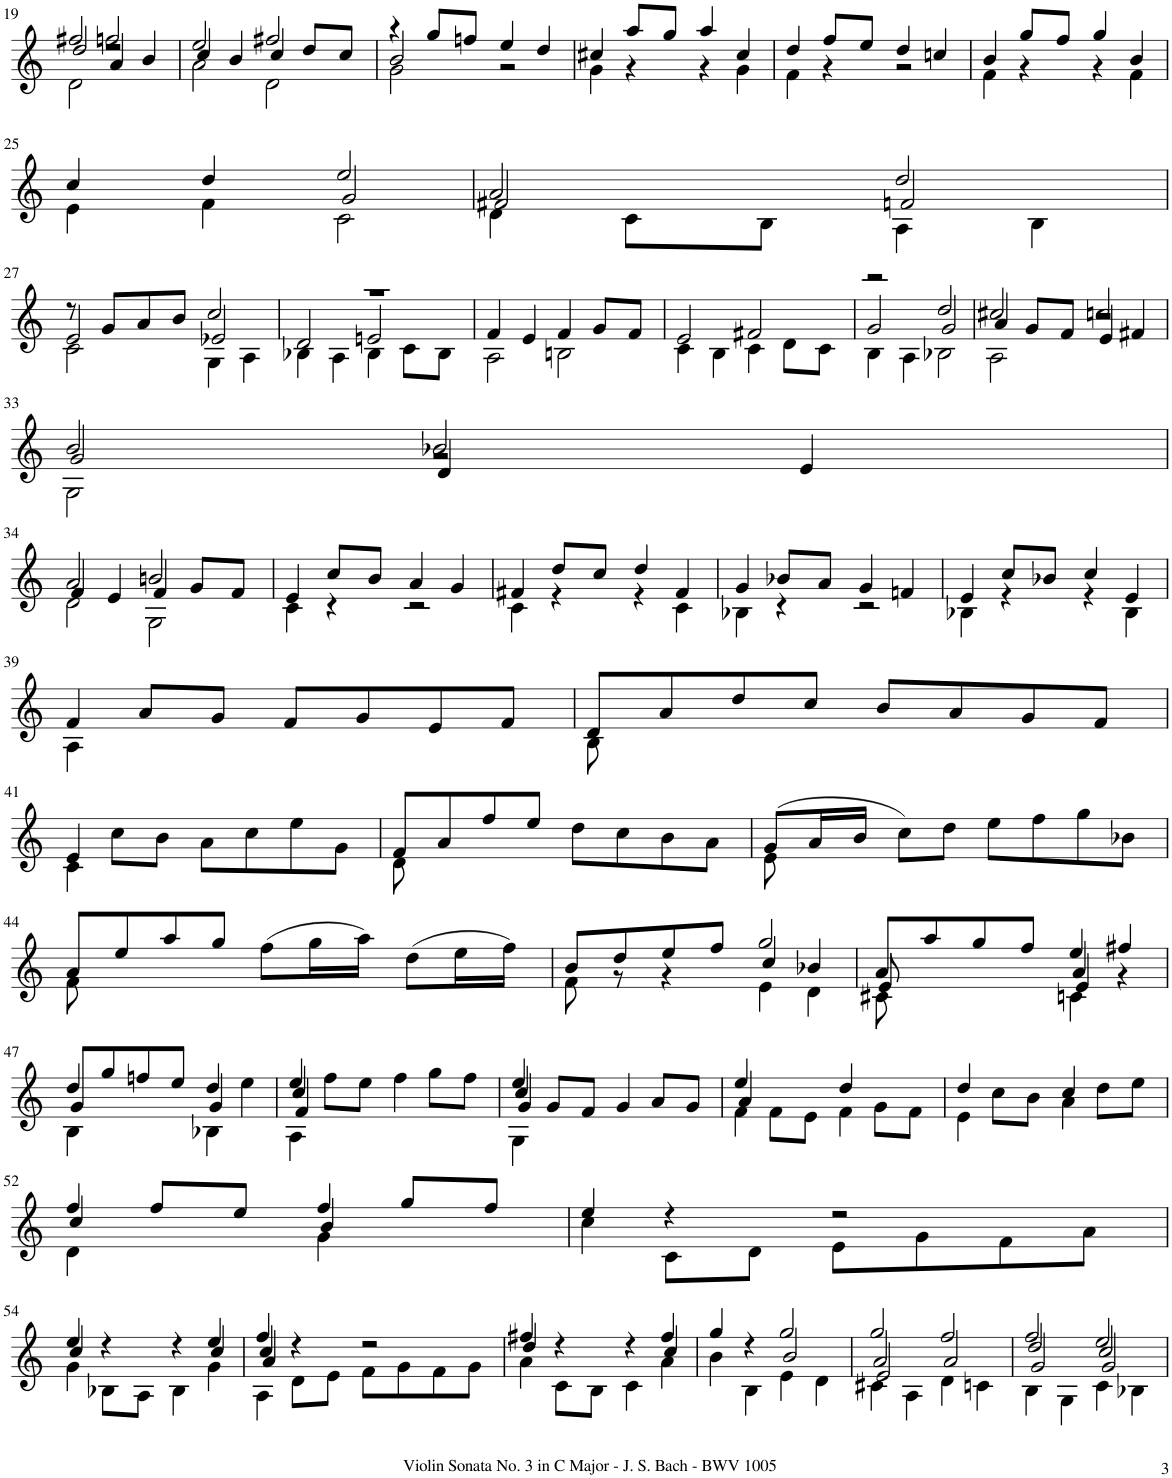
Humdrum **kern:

**kern
*part1
*staff1
*I"Violin
*I'Vln.
!!LO:PB:g=z
*clefG2
*k[]
*M2/2
*met(c|)
=19
*^
*	*^
2ff#X/	2d\	2dd/
2ffn/	2r	4a/
.	.	4b/
=20	=20	=20
2ee/	2a\	4cc/
.	.	4b/
2ff#X/	2d\	4cc/
.	.	8dd/L
.	.	8cc/J
=21	=21	=21
4r	2g\	2b/
8gg/L	.	.
8ffn/J	.	.
4ee/	2r	2ryy
4dd/	.	.
*	*v	*v
=22	=22
4cc#X/	4g\
8aa/L	4r
8gg/J	.
4aa/	4r
4cc#/	4g\
=23	=23
4dd/	4f\
8ff/L	4r
8ee/J	.
4dd/	2r
4ccn/	.
=24	=24
4b/	4f\
8gg/L	4r
8ff/J	.
4gg/	4r
4b/	4f\
!!LO:LB:g=z	!!
=25	=25
*	*^
4cc/	4e\	2ryy
4dd/	4f\	.
2ee/	2c\	2g/
=26	=26	=26
2a/	4d\	2f#X/
.	8c\L	.
.	8B\J	.
2dd/	4A\	2fn/
.	4B\	.
!!LO:LB:g=z	!!	!!
=27	=27	=27
8r	2c\	2e/
8g/L	.	.
8a/	.	.
8b/J	.	.
2cc/	4G\	2e-X/
.	4A\	.
=28	=28	=28
1r	4B-X\	2d/
.	4A\	.
.	4B-\	2en/
.	8c\L	.
.	8B-\J	.
*	*v	*v
=29	=29
4f/	2A\
4e/	.
4f/	2Bn\
8g/L	.
8f/J	.
=30	=30
2e/	4c\
.	4B\
2f#X/	4c\
.	8d\L
.	8c\J
=31	=31
*	*^
2r	4B\	2g/
.	4A\	.
2dd/	2B-X\	2g/
=32	=32	=32
2cc#X/	2A\	4a/
.	.	8g/L
.	.	8f/J
2ccn/	2r	4e/
.	.	4f#X/
!!LO:LB:g=z	!!	!!
=33	=33	=33
2b/	2G\	2g/
2b-X/	2r	4d/
.	.	4e/
!!LO:LB:g=z	!!	!!
=34	=34	=34
2a/	2d\	4f/
.	.	4e/
2bn/	2G\	4f/
.	.	8g/L
.	.	8f/J
*	*v	*v
=35	=35
4e/	4c\
8cc/L	4r
8b/J	.
4a/	2r
4g/	.
=36	=36
4f#X/	4c\
8dd/L	4r
8cc/J	.
4dd/	4r
4f#/	4c\
=37	=37
4g/	4B-X\
8b-X/L	4r
8a/J	.
4g/	2r
4fn/	.
=38	=38
4e/	4B-X\
8cc/L	4r
8b-X/J	.
4cc/	4r
4e/	4B-\
!!LO:LB:g=z	!!
=39	=39
4f/	4A\
8a/L	4ryy
8g/J	.
8f/L	2ryy
8g/	.
8e/	.
8f/J	.
=40	=40
8d/L	8B\
8a/	8ryy
8dd/	4ryy
8cc/J	.
8b/L	2ryy
8a/	.
8g/	.
8f/J	.
!!LO:LB:g=z	!!
=41	=41
4e/	4c\
8cc\L	4ryy
8b\J	.
8a\L	2ryy
8cc\	.
8ee\	.
8g\J	.
=42	=42
8f/L	8d\
8a/	8ryy
8ff/	4ryy
8ee/J	.
8dd\L	2ryy
8cc\	.
8b\	.
8a\J	.
=43	=43
(8g/L	8e\
16a/L	8ryy
16b/JJ	.
8cc\L)	4ryy
8dd\J	.
8ee\L	2ryy
8ff\	.
8gg\	.
8b-X\J	.
!!LO:LB:g=z	!!
=44	=44
8a/L	8f\
8ee/	8ryy
8aa/	4ryy
8gg/J	.
(8ff\L	2ryy
16gg\L	.
16aa\JJ)	.
(8dd\L	.
16ee\L	.
16ff\JJ)	.
=45	=45
*	*^
8b/L	8f\	2ryy
8dd/	8r	.
8ee/	4r	.
8ff/J	.	.
2gg/	4e\	4cc/
.	4d\	4b-X/
=46	=46	=46
*	*	*^
8a/L	8c#X\	8e/	2ryy
8aa/	8ryy	8ryy	.
8gg/	4ryy	4ryy	.
8ff/J	.	.	.
4ee/	4cn\	4a/	4e/
4ff#X/	4r	4ryy	4ryy
*	*	*v	*v
!!LO:LB:g=z
=47	=47	=47
4dd/	4B\	8g/L
.	.	8gg/
4ryy	4ryy	8ffn/
.	.	8ee/J
4dd/	4B-X\	4g/
4ee\	4ryy	4ryy
=48	=48	=48
*	*	*^
4ee/	4A\	4cc/	4f/
8ff\L	4ryy	4ryy	4ryy
8ee\J	.	.	.
4ff\	2ryy	2ryy	2ryy
8gg\L	.	.	.
8ff\J	.	.	.
=49	=49	=49	=49
4ee/	4G\	4cc/	4g/
8g/L	4ryy	4ryy	4ryy
8f/J	.	.	.
4g/	2ryy	2ryy	2ryy
8a/L	.	.	.
8g/J	.	.	.
*	*	*v	*v
=50	=50	=50
4ee/	4f\	4a/
8f\L	4ryy	4ryy
8e\J	.	.
4dd/	4f\	2ryy
8g\L	4ryy	.
8f\J	.	.
*	*v	*v
=51	=51
4dd/	4e\
8cc\L	4ryy
8b\J	.
4cc/	4a\
8dd\L	4ryy
8ee\J	.
!!LO:LB:g=z	!!
=52	=52
*	*^
4ff/	4d\	4cc/
8ff/L	4ryy	4ryy
8ee/J	.	.
4ff/	4g\	4b/
8gg/L	4ryy	4ryy
8ff/J	.	.
*	*v	*v
=53	=53
4ee/	4cc\
4r	8c\L
.	8d\J
2r	8e\L
.	8g\
.	8f\
.	8a\J
!!LO:LB:g=z	!!
=54	=54
*	*^
4ee/	4g\	4cc/
4r	8B-X\L	4ryy
.	8A\J	.
4r	4B-\	4ryy
4ee/	4g\	4cc/
=55	=55	=55
*	*	*^
4ff/	4A\	4cc/	4a/
4r	8d\L	4ryy	4ryy
.	8e\J	.	.
2r	8f\L	2ryy	2ryy
.	8g\	.	.
.	8f\	.	.
.	8g\J	.	.
*	*	*v	*v
=56	=56	=56
4ff#X/	4a\	4dd/
4r	8c\L	4ryy
.	8B\J	.
4r	4c\	4ryy
4ff#/	4a\	4cc/
=57	=57	=57
4gg/	4b\	2ryy
4r	4B\	.
2gg/	4e\	2b/
.	4d\	.
=58	=58	=58
*	*	*^
2gg/	4c#X\	2a/	2e/
.	4A\	.	.
2ff/	4d\	2a/	2ryy
.	4cn\	.	.
=59	=59	=59	=59
2ff/	4B\	2dd/	2g/
.	4G\	.	.
2ee/	4c\	2cc/	2g/
.	4B-X\	.	.
*v	*v	*v	*v
=
*-
